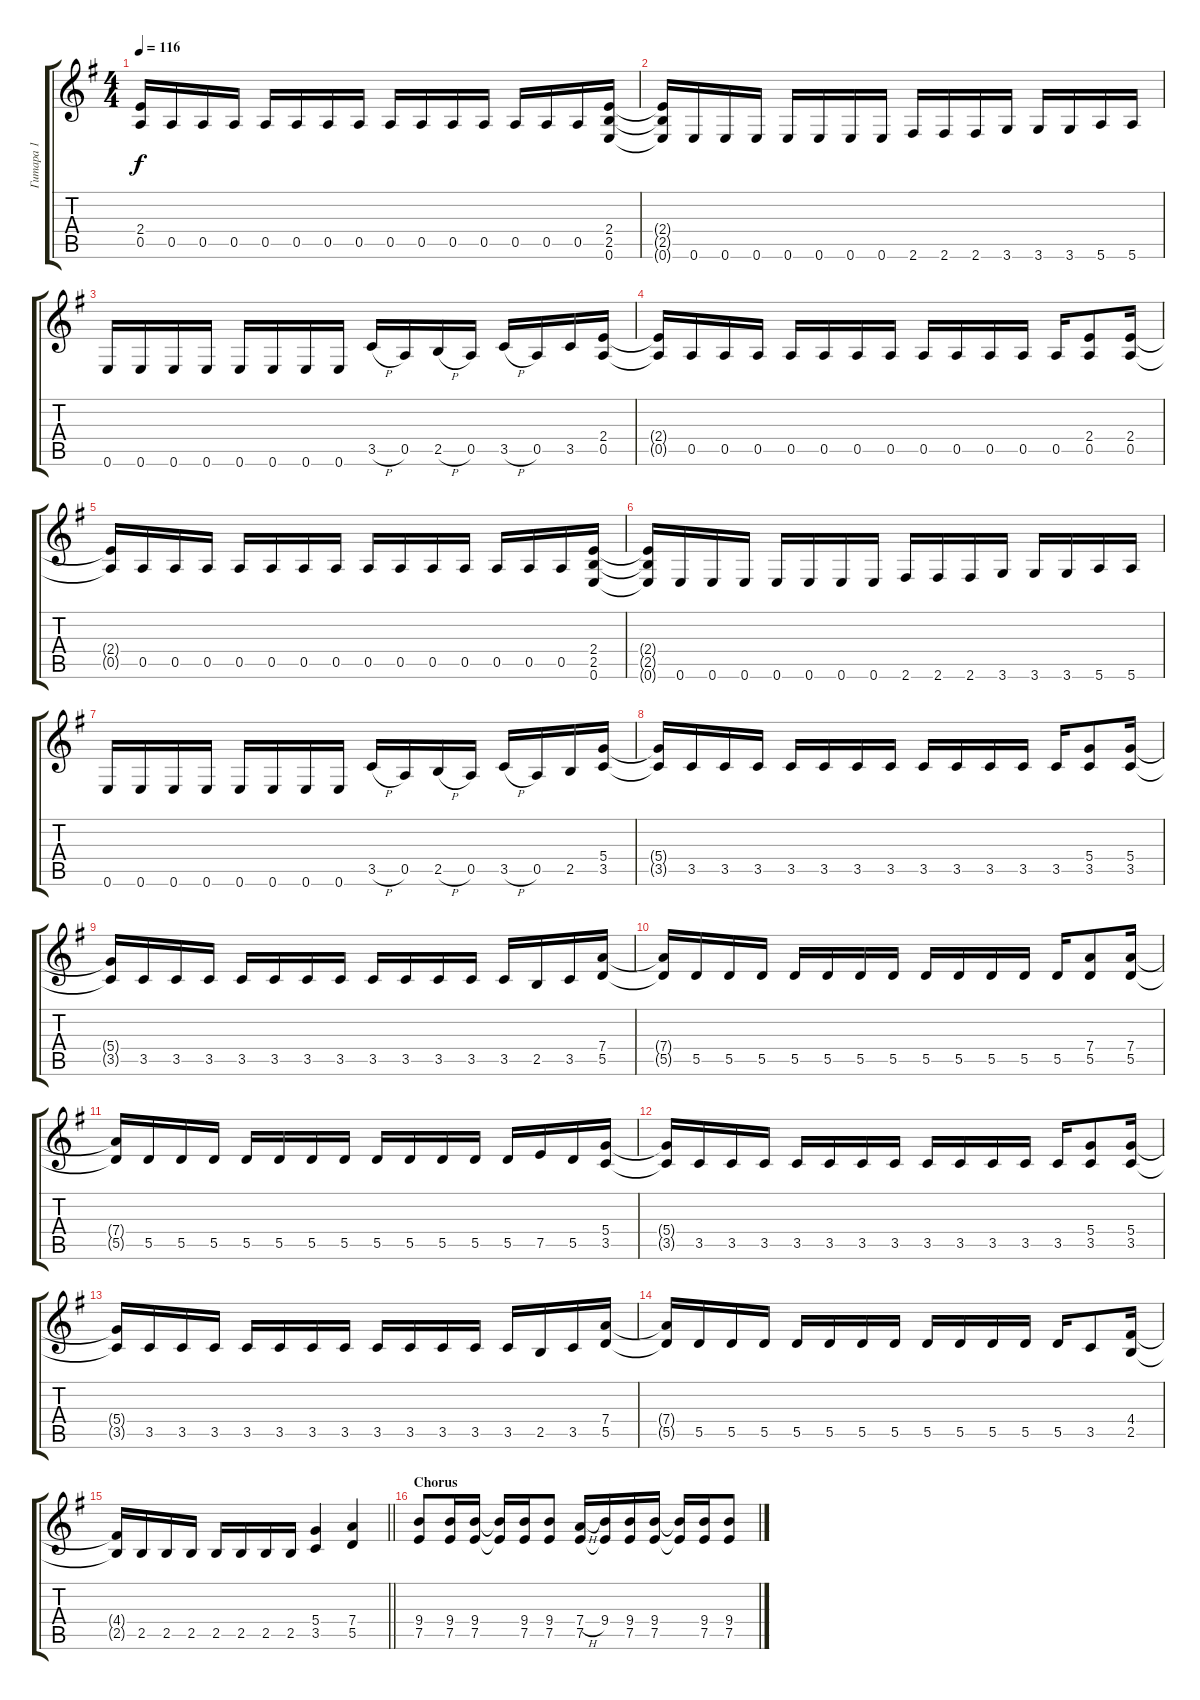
\track ("Гитара 1" "Гитара 1") {instrument distortionguitar}
\staff {score tabs}
\tuning (E4 B3 G3 D3 A2 E2) {hide}
\ts (4 4)
\tempo 116
\clef g2
\ks eminor
(2.4{t} 0.5{t}).16{dy f} 0.5.16 0.5.16 0.5.16 0.5.16 0.5.16 0.5.16 0.5.16 0.5.16 0.5.16 0.5.16 0.5.16 0.5.16 0.5.16 0.5.16 (2.4 2.5 0.6).16 |
(2.4{t} 2.5{t} 0.6{t}).16 0.6.16 0.6.16 0.6.16 0.6.16 0.6.16 0.6.16 0.6.16 2.6.16 2.6.16 2.6.16 3.6.16 3.6.16 3.6.16 5.6.16 5.6.16 |
0.6.16 0.6.16 0.6.16 0.6.16 0.6.16 0.6.16 0.6.16 0.6.16 3.5{h}.16{volume 15} 0.5.16 2.5{h}.16 0.5.16 3.5{h}.16 0.5.16 3.5.16 (2.4 0.5).16{volume 13} |
(2.4{t} 0.5{t}).16 0.5.16 0.5.16 0.5.16 0.5.16 0.5.16 0.5.16 0.5.16 0.5.16 0.5.16 0.5.16 0.5.16 0.5.16 (2.4 0.5).8 (2.4 0.5).16 |
(2.4{t} 0.5{t}).16 0.5.16 0.5.16 0.5.16 0.5.16 0.5.16 0.5.16 0.5.16 0.5.16 0.5.16 0.5.16 0.5.16 0.5.16 0.5.16 0.5.16 (2.4 2.5 0.6).16 |
(2.4{t} 2.5{t} 0.6{t}).16 0.6.16 0.6.16 0.6.16 0.6.16 0.6.16 0.6.16 0.6.16 2.6.16 2.6.16 2.6.16 3.6.16 3.6.16 3.6.16 5.6.16 5.6.16 |
0.6.16 0.6.16 0.6.16 0.6.16 0.6.16 0.6.16 0.6.16 0.6.16 3.5{h}.16{volume 15} 0.5.16 2.5{h}.16 0.5.16 3.5{h}.16 0.5.16 2.5.16 (5.4 3.5).16{volume 13} |
(5.4{t} 3.5{t}).16 3.5.16 3.5.16 3.5.16 3.5.16 3.5.16 3.5.16 3.5.16 3.5.16 3.5.16 3.5.16 3.5.16 3.5.16 (5.4 3.5).8 (5.4 3.5).16 |
(5.4{t} 3.5{t}).16 3.5.16 3.5.16 3.5.16 3.5.16 3.5.16 3.5.16 3.5.16 3.5.16 3.5.16 3.5.16 3.5.16 3.5.16 2.5.16 3.5.16 (7.4 5.5).16 |
(7.4{t} 5.5{t}).16 5.5.16 5.5.16 5.5.16 5.5.16 5.5.16 5.5.16 5.5.16 5.5.16 5.5.16 5.5.16 5.5.16 5.5.16 (7.4 5.5).8 (7.4 5.5).16 |
(7.4{t} 5.5{t}).16 5.5.16 5.5.16 5.5.16 5.5.16 5.5.16 5.5.16 5.5.16 5.5.16 5.5.16 5.5.16 5.5.16 5.5.16 7.5.16 5.5.16 (5.4 3.5).16 |
(5.4{t} 3.5{t}).16 3.5.16 3.5.16 3.5.16 3.5.16 3.5.16 3.5.16 3.5.16 3.5.16 3.5.16 3.5.16 3.5.16 3.5.16 (5.4 3.5).8 (5.4 3.5).16 |
(5.4{t} 3.5{t}).16 3.5.16 3.5.16 3.5.16 3.5.16 3.5.16 3.5.16 3.5.16 3.5.16 3.5.16 3.5.16 3.5.16 3.5.16 2.5.16 3.5.16 (7.4 5.5).16 |
(7.4{t} 5.5{t}).16 5.5.16 5.5.16 5.5.16 5.5.16 5.5.16 5.5.16 5.5.16 5.5.16 5.5.16 5.5.16 5.5.16 5.5.16 3.5.8 (4.4 2.5).16 |
\barLineRight lightlight
(4.4{t} 2.5{t}).16 2.5.16 2.5.16 2.5.16 2.5.16 2.5.16 2.5.16 2.5.16 (5.4 3.5).4 (7.4 5.5).4 |
\section ("" "Chorus")
(9.4 7.5).8 (9.4 7.5).16 (9.4 7.5).16 (9.4{t} 7.5{t}).16 (9.4 7.5).16 (9.4 7.5).8 (7.4{h} 7.5).16 (9.4 7.5{t}).16 (9.4 7.5).16 (9.4 7.5).16 (9.4{t} 7.5{t}).16 (9.4 7.5).16 (9.4 7.5).8
